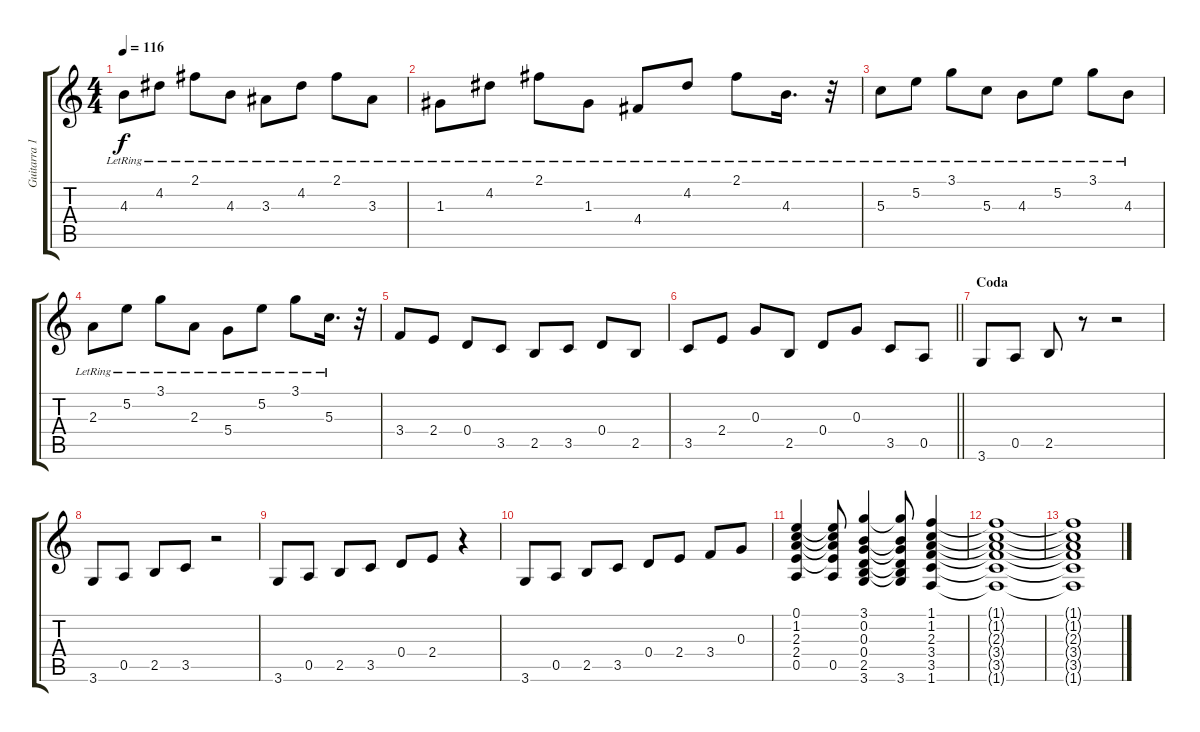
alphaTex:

\track ("Guitarra 12 cuerdas" "Guitarra 1") {instrument acousticguitarsteel}
\staff {score tabs}
\tuning (E4 B3 G3 D3 A2 E2) {hide}
\ts (4 4)
\tempo 116
\clef g2
\ks c
4.3{lr}.8{dy f} 4.2{lr}.8 2.1{lr}.8 4.3{lr}.8 3.3{lr}.8 4.2{lr}.8 2.1{lr}.8 3.3{lr}.8 |
1.3{lr}.8 4.2{lr}.8 2.1{lr}.8 1.3{lr}.8 4.4{lr}.8 4.2{lr}.8 2.1{lr}.8 4.3{lr}.16{d} r.32 |
5.3{lr}.8 5.2{lr}.8 3.1{lr}.8 5.3{lr}.8 4.3{lr}.8 5.2{lr}.8 3.1{lr}.8 4.3{lr}.8 |
2.3{lr}.8 5.2{lr}.8 3.1{lr}.8 2.3{lr}.8 5.4{lr}.8 5.2{lr}.8 3.1{lr}.8 5.3{lr}.16{d} r.32 |
3.4.8 2.4.8 0.4.8 3.5.8 2.5.8 3.5.8 0.4.8 2.5.8 |
\barLineRight lightlight
3.5.8 2.4.8 0.3.8 2.5.8 0.4.8 0.3.8 3.5.8 0.5.8 |
\section ("" "Coda")
3.6.8 0.5.8 2.5.8 r.8 r.2 |
3.6.8 0.5.8 2.5.8 3.5.8 r.2 |
3.6.8 0.5.8 2.5.8 3.5.8 0.4.8 2.4.8 r.4 |
3.6.8 0.5.8 2.5.8 3.5.8 0.4.8 2.4.8 3.4.8 0.3.8 |
(0.1 1.2 2.3 2.4 0.5).4 (0.1{t} 1.2{t} 2.3{t} 2.4{t} 0.5).8 (3.1 0.2 0.3 0.4 2.5 3.6).4 (3.1{t} 0.2{t} 0.3{t} 0.4{t} 2.5{t} 3.6).8 (1.1 1.2 2.3 3.4 3.5 1.6).4 |
(1.1{t} 1.2{t} 2.3{t} 3.4{t} 3.5{t} 1.6{t}).1 |
(1.1{t} 1.2{t} 2.3{t} 3.4{t} 3.5{t} 1.6{t}).1
